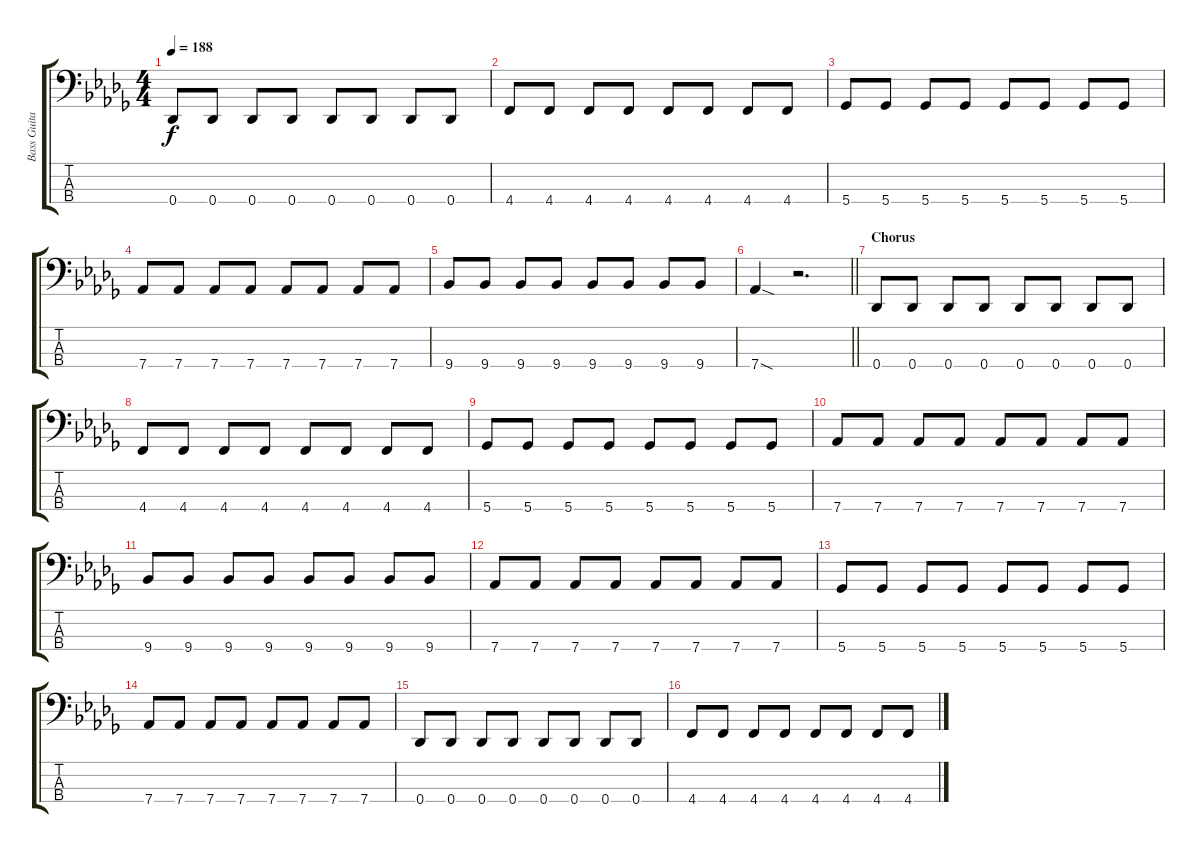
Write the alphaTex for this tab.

\track ("Bass Guitar" "Bass Guita") {instrument electricbassfinger}
\staff {score tabs}
\tuning (Gb2 Db2 Ab1 Db1) {hide}
\ts (4 4)
\tempo 188
\clef f4
\ks db
0.4.8{dy f} 0.4.8 0.4.8 0.4.8 0.4.8 0.4.8 0.4.8 0.4.8 |
4.4.8 4.4.8 4.4.8 4.4.8 4.4.8 4.4.8 4.4.8 4.4.8 |
5.4.8 5.4.8 5.4.8 5.4.8 5.4.8 5.4.8 5.4.8 5.4.8 |
7.4.8 7.4.8 7.4.8 7.4.8 7.4.8 7.4.8 7.4.8 7.4.8 |
9.4.8 9.4.8 9.4.8 9.4.8 9.4.8 9.4.8 9.4.8 9.4.8 |
\barLineRight lightlight
7.4{sod}.4 r.2{d} |
\section ("" "Chorus")
0.4.8 0.4.8 0.4.8 0.4.8 0.4.8 0.4.8 0.4.8 0.4.8 |
4.4.8 4.4.8 4.4.8 4.4.8 4.4.8 4.4.8 4.4.8 4.4.8 |
5.4.8 5.4.8 5.4.8 5.4.8 5.4.8 5.4.8 5.4.8 5.4.8 |
7.4.8 7.4.8 7.4.8 7.4.8 7.4.8 7.4.8 7.4.8 7.4.8 |
9.4.8 9.4.8 9.4.8 9.4.8 9.4.8 9.4.8 9.4.8 9.4.8 |
7.4.8 7.4.8 7.4.8 7.4.8 7.4.8 7.4.8 7.4.8 7.4.8 |
5.4.8 5.4.8 5.4.8 5.4.8 5.4.8 5.4.8 5.4.8 5.4.8 |
7.4.8 7.4.8 7.4.8 7.4.8 7.4.8 7.4.8 7.4.8 7.4.8 |
0.4.8 0.4.8 0.4.8 0.4.8 0.4.8 0.4.8 0.4.8 0.4.8 |
4.4.8 4.4.8 4.4.8 4.4.8 4.4.8 4.4.8 4.4.8 4.4.8
